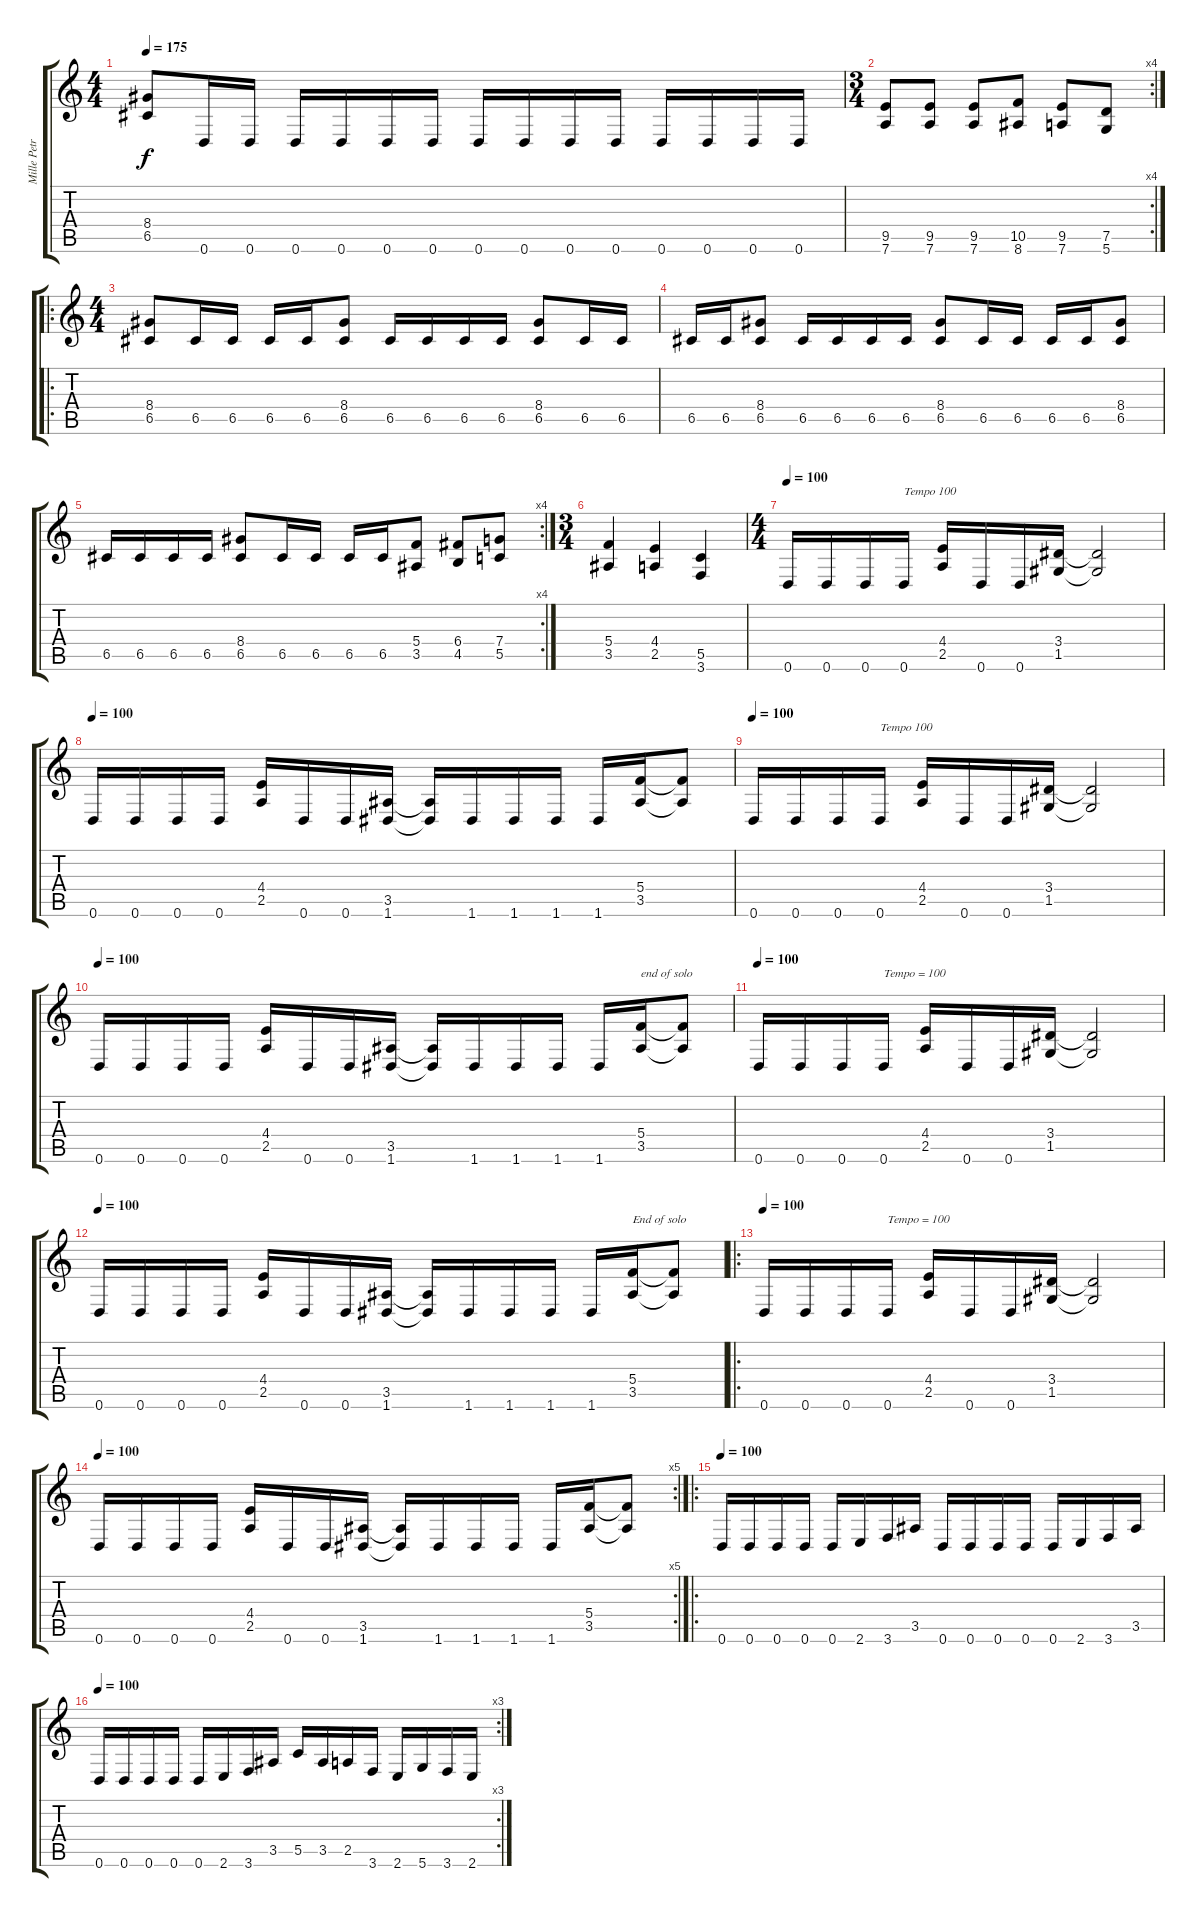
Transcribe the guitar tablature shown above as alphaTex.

\track ("Mille Petrozza" "Mille Petr") {instrument distortionguitar}
\staff {score tabs}
\tuning (D4 A3 F3 C3 G2 D2) {hide}
\ts (4 4)
\tempo 175
\clef g2
\ks c
(8.4 6.5).8{dy f} 0.6.16 0.6.16 0.6.16 0.6.16 0.6.16 0.6.16 0.6.16 0.6.16 0.6.16 0.6.16 0.6.16 0.6.16 0.6.16 0.6.16 |
\rc 4
\ts (3 4)
(9.5 7.6).8 (9.5 7.6).8 (9.5 7.6).8 (10.5 8.6).8 (9.5 7.6).8 (7.5 5.6).8 |
\ro
\ts (4 4)
(8.4 6.5).8 6.5.16 6.5.16 6.5.16 6.5.16 (8.4 6.5).8 6.5.16 6.5.16 6.5.16 6.5.16 (8.4 6.5).8 6.5.16 6.5.16 |
6.5.16 6.5.16 (8.4 6.5).8 6.5.16 6.5.16 6.5.16 6.5.16 (8.4 6.5).8 6.5.16 6.5.16 6.5.16 6.5.16 (8.4 6.5).8 |
\rc 4
6.5.16 6.5.16 6.5.16 6.5.16 (8.4 6.5).8 6.5.16 6.5.16 6.5.16 6.5.16 (5.4 3.5).8 (6.4 4.5).8 (7.4 5.5).8 |
\ts (3 4)
(5.4 3.5).4 (4.4 2.5).4 (5.5 3.6).4 |
\ts (4 4)
\tempo 100
0.6.16 0.6.16 0.6.16 0.6.16{txt "Tempo 100"} (4.4 2.5).16 0.6.16 0.6.16 (3.4 1.5).16 (3.4{t} 1.5{t}).2 |
\tempo 100
0.6.16 0.6.16 0.6.16 0.6.16 (4.4 2.5).16 0.6.16 0.6.16 (3.5 1.6).16 (3.5{t} 1.6{t}).16 1.6.16 1.6.16 1.6.16 1.6.16 (5.4 3.5).16 (5.4{t} 3.5{t}).8 |
\tempo 100
0.6.16 0.6.16 0.6.16 0.6.16{txt "Tempo 100"} (4.4 2.5).16 0.6.16 0.6.16 (3.4 1.5).16 (3.4{t} 1.5{t}).2 |
\tempo 100
0.6.16 0.6.16 0.6.16 0.6.16 (4.4 2.5).16 0.6.16 0.6.16 (3.5 1.6).16 (3.5{t} 1.6{t}).16 1.6.16 1.6.16 1.6.16 1.6.16 (5.4 3.5).16{txt "end of solo"} (5.4{t} 3.5{t}).8 |
\tempo 100
0.6.16 0.6.16 0.6.16 0.6.16{txt "Tempo = 100"} (4.4 2.5).16 0.6.16 0.6.16 (3.4 1.5).16 (3.4{t} 1.5{t}).2 |
\tempo 100
0.6.16 0.6.16 0.6.16 0.6.16 (4.4 2.5).16 0.6.16 0.6.16 (3.5 1.6).16 (3.5{t} 1.6{t}).16 1.6.16 1.6.16 1.6.16 1.6.16 (5.4 3.5).16{txt "End of solo"} (5.4{t} 3.5{t}).8 |
\ro
\tempo 100
0.6.16 0.6.16 0.6.16 0.6.16{txt "Tempo = 100"} (4.4 2.5).16 0.6.16 0.6.16 (3.4 1.5).16 (3.4{t} 1.5{t}).2 |
\rc 5
\tempo 100
0.6.16 0.6.16 0.6.16 0.6.16 (4.4 2.5).16 0.6.16 0.6.16 (3.5 1.6).16 (3.5{t} 1.6{t}).16 1.6.16 1.6.16 1.6.16 1.6.16 (5.4 3.5).16 (5.4{t} 3.5{t}).8 |
\ro
\tempo 100
0.6.16 0.6.16 0.6.16 0.6.16 0.6.16 2.6.16 3.6.16 3.5.16 0.6.16 0.6.16 0.6.16 0.6.16 0.6.16 2.6.16 3.6.16 3.5.16 |
\rc 3
\tempo 100
0.6.16 0.6.16 0.6.16 0.6.16 0.6.16 2.6.16 3.6.16 3.5.16 5.5.16 3.5.16 2.5.16 3.6.16 2.6.16 5.6.16 3.6.16 2.6.16
